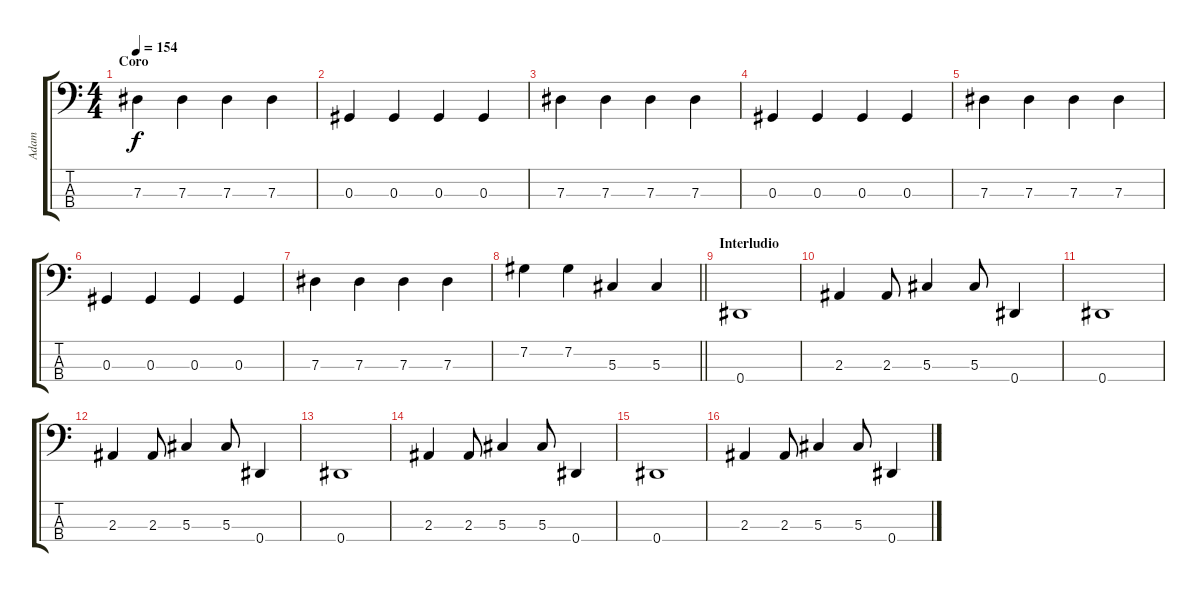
\track ("Adam " "Adam ") {instrument electricbassfinger}
\staff {score tabs}
\tuning (Gb2 Db2 Ab1 Eb1) {hide}
\ts (4 4)
\section ("" "Coro")
\tempo 154
\clef f4
\ks c
7.3.4{dy f} 7.3.4 7.3.4 7.3.4 |
0.3.4 0.3.4 0.3.4 0.3.4 |
7.3.4 7.3.4 7.3.4 7.3.4 |
0.3.4 0.3.4 0.3.4 0.3.4 |
7.3.4 7.3.4 7.3.4 7.3.4 |
0.3.4 0.3.4 0.3.4 0.3.4 |
7.3.4 7.3.4 7.3.4 7.3.4 |
\barLineRight lightlight
7.2.4 7.2.4 5.3.4 5.3.4 |
\section ("" "Interludio")
0.4.1 |
2.3.4 2.3.8 5.3.4 5.3.8 0.4.4 |
0.4.1 |
2.3.4 2.3.8 5.3.4 5.3.8 0.4.4 |
0.4.1 |
2.3.4 2.3.8 5.3.4 5.3.8 0.4.4 |
0.4.1 |
2.3.4 2.3.8 5.3.4 5.3.8 0.4.4
